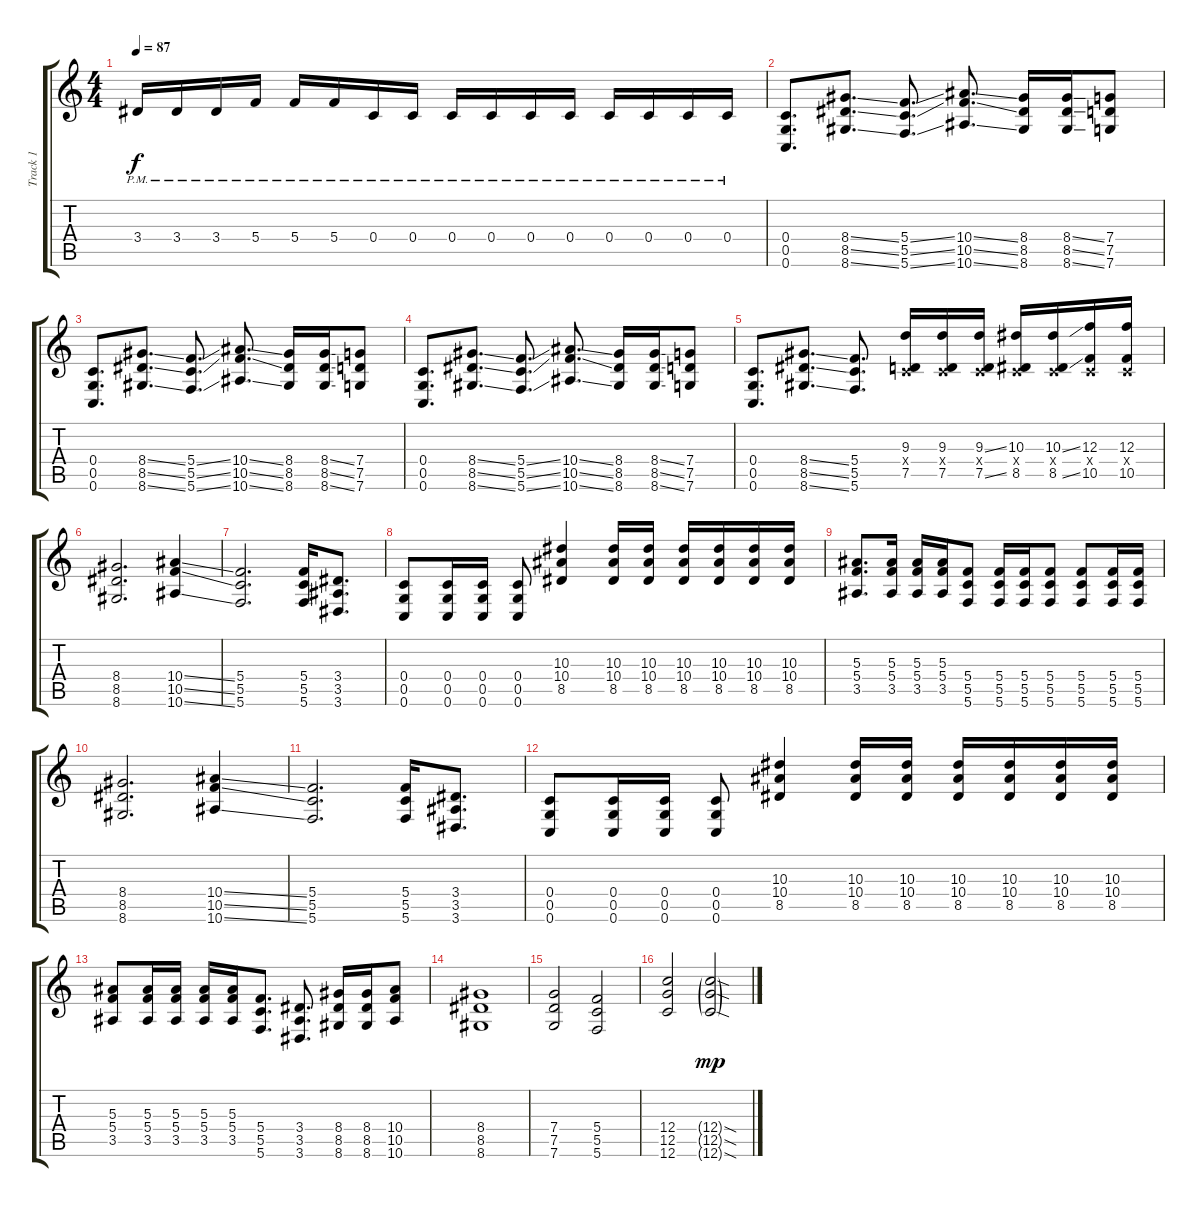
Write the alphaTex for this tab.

\track ("Track 1" "Track 1") {instrument distortionguitar}
\staff {score tabs}
\tuning (D4 A3 F3 C3 G2 C2) {hide}
\ts (4 4)
\tempo 87
\clef g2
\ks c
3.4{pm}.16{dy f} 3.4{pm}.16 3.4{pm}.16 5.4{pm}.16 5.4{pm}.16 5.4{pm}.16 0.4{pm}.16 0.4{pm}.16 0.4{pm}.16 0.4{pm}.16 0.4{pm}.16 0.4{pm}.16 0.4{pm}.16 0.4{pm}.16 0.4{pm}.16 0.4{pm}.16 |
(0.4 0.5 0.6).8{d instrument distortionguitar} (8.4{ss} 8.5{ss} 8.6{ss}).8{d} (5.4{ss} 5.5{ss} 5.6{ss}).8{d} (10.4{ss} 10.5{ss} 10.6{ss}).8{d} (8.4 8.5 8.6).16 (8.4{ss} 8.5{ss} 8.6{ss}).16 (7.4 7.5 7.6).8 |
(0.4 0.5 0.6).8{d} (8.4{ss} 8.5{ss} 8.6{ss}).8{d} (5.4{ss} 5.5{ss} 5.6{ss}).8{d} (10.4{ss} 10.5{ss} 10.6{ss}).8{d} (8.4 8.5 8.6).16 (8.4{ss} 8.5{ss} 8.6{ss}).16 (7.4 7.5 7.6).8 |
(0.4 0.5 0.6).8{d} (8.4{ss} 8.5{ss} 8.6{ss}).8{d} (5.4{ss} 5.5{ss} 5.6{ss}).8{d} (10.4{ss} 10.5{ss} 10.6{ss}).8{d} (8.4 8.5 8.6).16 (8.4{ss} 8.5{ss} 8.6{ss}).16 (7.4 7.5 7.6).8 |
(0.4 0.5 0.6).8{d} (8.4{ss} 8.5{ss} 8.6{ss}).8{d} (5.4 5.5 5.6).8{d} (9.3 0.4{x} 7.5).16 (9.3 0.4{x} 7.5).16 (9.3{ss} 0.4{x} 7.5{ss}).16 (10.3 0.4{x} 8.5).16 (10.3{ss} 0.4{x} 8.5{ss}).16 (12.3 0.4{x} 10.5).16 (12.3 0.4{x} 10.5).16 |
(8.4 8.5 8.6).2{d} (10.4{ss} 10.5{ss} 10.6{ss}).4 |
(5.4 5.5 5.6).2{d} (5.4 5.5 5.6).16 (3.4 3.5 3.6).8{d} |
(0.4 0.5 0.6).8 (0.4 0.5 0.6).16 (0.4 0.5 0.6).16 (0.4 0.5 0.6).8 (10.3 10.4 8.5).4 (10.3 10.4 8.5).16 (10.3 10.4 8.5).16 (10.3 10.4 8.5).16 (10.3 10.4 8.5).16 (10.3 10.4 8.5).16 (10.3 10.4 8.5).16 |
(5.3 5.4 3.5).8{d} (5.3 5.4 3.5).16 (5.3 5.4 3.5).16 (5.3 5.4 3.5).16 (5.4 5.5 5.6).8 (5.4 5.5 5.6).16 (5.4 5.5 5.6).16 (5.4 5.5 5.6).8 (5.4 5.5 5.6).8 (5.4 5.5 5.6).16 (5.4 5.5 5.6).16 |
(8.4 8.5 8.6).2{d} (10.4{ss} 10.5{ss} 10.6{ss}).4 |
(5.4 5.5 5.6).2{d} (5.4 5.5 5.6).16 (3.4 3.5 3.6).8{d} |
(0.4 0.5 0.6).8 (0.4 0.5 0.6).16 (0.4 0.5 0.6).16 (0.4 0.5 0.6).8 (10.3 10.4 8.5).4 (10.3 10.4 8.5).16 (10.3 10.4 8.5).16 (10.3 10.4 8.5).16 (10.3 10.4 8.5).16 (10.3 10.4 8.5).16 (10.3 10.4 8.5).16 |
(5.3 5.4 3.5).8 (5.3 5.4 3.5).16 (5.3 5.4 3.5).16 (5.3 5.4 3.5).16 (5.3 5.4 3.5).16 (5.4 5.5 5.6).8{d} (3.4 3.5 3.6).8{d} (8.4 8.5 8.6).16 (8.4 8.5 8.6).16 (10.4 10.5 10.6).8 |
(8.4 8.5 8.6).1 |
(7.4 7.5 7.6).2 (5.4 5.5 5.6).2 |
(12.4 12.5 12.6).2 (12.4{sod g} 12.5{sod g} 12.6{sod g}).2{dy mp}
